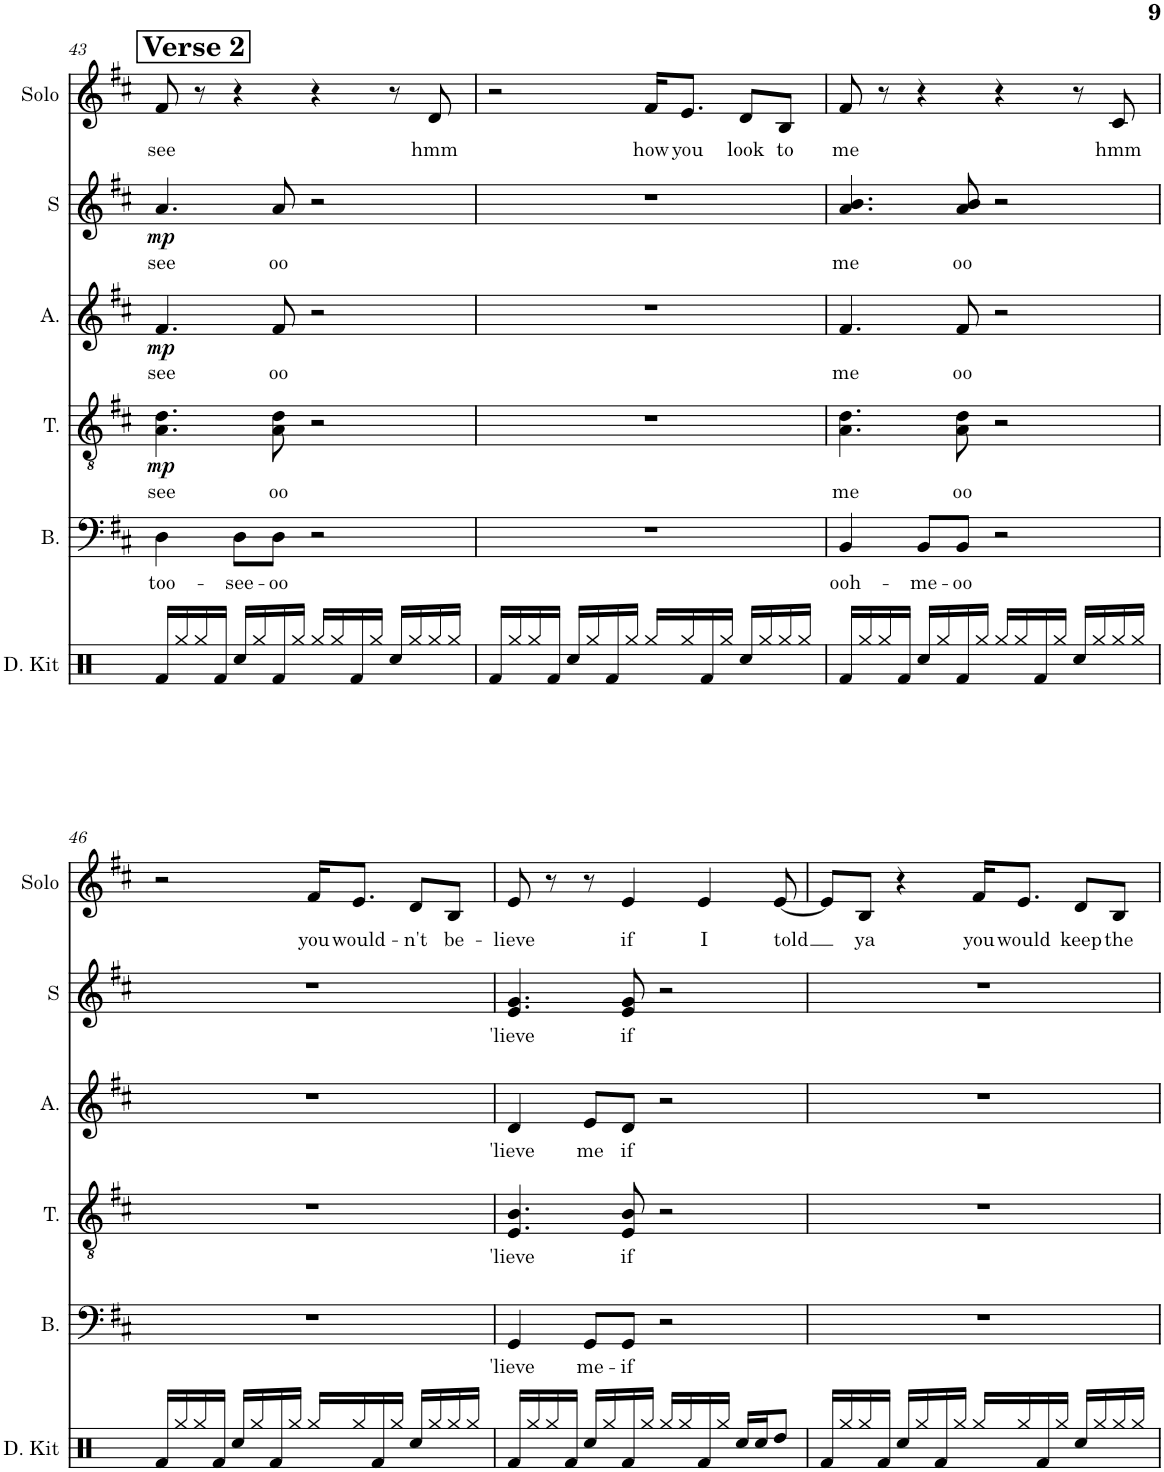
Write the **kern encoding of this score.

**kern	**kern	**text	**kern	**text	**dynam	**kern	**text	**dynam	**kern	**text	**dynam	**kern	**text
*part6	*part5	*part5	*part4	*part4	*part4	*part3	*part3	*part3	*part2	*part2	*part2	*part1	*part1
*staff6	*staff5	*staff5	*staff4	*staff4	*staff4	*staff3	*staff3	*staff3	*staff2	*staff2	*staff2	*staff1	*staff1
*I"Drum Kit	*I"Bass	*	*I"Tenor	*	*	*I"Alto	*	*	*I"Soprano	*	*	*I"Solo	*
*I'D. Kit	*I'B.	*	*I'T.	*	*	*I'A.	*	*	*I'S	*	*	*I'Solo	*
!!LO:PB:g=z
*clefX	*clefF4	*	*clefGv2	*	*	*clefG2	*	*	*clefG2	*	*	*clefG2	*
*k[]	*k[f#c#]	*	*k[f#c#]	*	*	*k[f#c#]	*	*	*k[f#c#]	*	*	*k[f#c#]	*
*M4/4	*M4/4	*	*M4/4	*	*	*M4/4	*	*	*M4/4	*	*	*M4/4	*
!!LO:REH:place=s1:a:B:cj:fs=14:t=Verse 2
=43	=43	=43	=43	=43	=43	=43	=43	=43	=43	=43	=43	=43	=43
!	!	!LO:LY:b	!	!LO:LY:b	!LO:DY:b	!	!LO:LY:b	!LO:DY:b	!	!LO:LY:b	!LO:DY:b	!	!LO:LY:b
16Rf/LL	4D\	too-	4.A\ 4.d\	see	mp	4.f#/	see	mp	4.a/	see	mp	8f#/	see
16Rgg/	.	.	.	.	.	.	.	.	.	.	.	.	.
16Rgg/	.	.	.	.	.	.	.	.	.	.	.	8r	.
16Rf/JJ	.	.	.	.	.	.	.	.	.	.	.	.	.
!	!	!LO:LY:b	!	!	!	!	!	!	!	!	!	!	!
16Rcc/LL	8D\L	-see-	.	.	.	.	.	.	.	.	.	4r	.
16Rgg/	.	.	.	.	.	.	.	.	.	.	.	.	.
!	!	!LO:LY:b	!	!LO:LY:b	!	!	!LO:LY:b	!	!	!LO:LY:b	!	!	!
16Rf/	8D\J	-oo	8A\ 8d\	oo	.	8f#/	oo	.	8a/	oo	.	.	.
16Rgg/JJ	.	.	.	.	.	.	.	.	.	.	.	.	.
16Rgg/LL	2r	.	2r	.	.	2r	.	.	2r	.	.	4r	.
16Rgg/	.	.	.	.	.	.	.	.	.	.	.	.	.
16Rf/	.	.	.	.	.	.	.	.	.	.	.	.	.
16Rgg/JJ	.	.	.	.	.	.	.	.	.	.	.	.	.
16Rcc/LL	.	.	.	.	.	.	.	.	.	.	.	8r	.
16Rgg/	.	.	.	.	.	.	.	.	.	.	.	.	.
!	!	!	!	!	!	!	!	!	!	!	!	!	!LO:LY:b
16Rgg/	.	.	.	.	.	.	.	.	.	.	.	8d/	hmm
16Rgg/JJ	.	.	.	.	.	.	.	.	.	.	.	.	.
=44	=44	=44	=44	=44	=44	=44	=44	=44	=44	=44	=44	=44	=44
16Rf/LL	1r	.	1r	.	.	1r	.	.	1r	.	.	2r	.
16Rgg/	.	.	.	.	.	.	.	.	.	.	.	.	.
16Rgg/	.	.	.	.	.	.	.	.	.	.	.	.	.
16Rf/JJ	.	.	.	.	.	.	.	.	.	.	.	.	.
16Rcc/LL	.	.	.	.	.	.	.	.	.	.	.	.	.
16Rgg/	.	.	.	.	.	.	.	.	.	.	.	.	.
16Rf/	.	.	.	.	.	.	.	.	.	.	.	.	.
16Rgg/JJ	.	.	.	.	.	.	.	.	.	.	.	.	.
!	!	!	!	!	!	!	!	!	!	!	!	!	!LO:LY:b
16Rgg/LL	.	.	.	.	.	.	.	.	.	.	.	16f#/KL	how
!	!	!	!	!	!	!	!	!	!	!	!	!	!LO:LY:b
16Rgg/	.	.	.	.	.	.	.	.	.	.	.	8.e/J	you
16Rf/	.	.	.	.	.	.	.	.	.	.	.	.	.
16Rgg/JJ	.	.	.	.	.	.	.	.	.	.	.	.	.
!	!	!	!	!	!	!	!	!	!	!	!	!	!LO:LY:b
16Rcc/LL	.	.	.	.	.	.	.	.	.	.	.	8d/L	look
16Rgg/	.	.	.	.	.	.	.	.	.	.	.	.	.
!	!	!	!	!	!	!	!	!	!	!	!	!	!LO:LY:b
16Rgg/	.	.	.	.	.	.	.	.	.	.	.	8B/J	to
16Rgg/JJ	.	.	.	.	.	.	.	.	.	.	.	.	.
=45	=45	=45	=45	=45	=45	=45	=45	=45	=45	=45	=45	=45	=45
!	!	!LO:LY:b	!	!LO:LY:b	!	!	!LO:LY:b	!	!	!LO:LY:b	!	!	!LO:LY:b
16Rf/LL	4BB/	ooh-	4.A\ 4.d\	me	.	4.f#/	me	.	4.a/ 4.b/	me	.	8f#/	me
16Rgg/	.	.	.	.	.	.	.	.	.	.	.	.	.
16Rgg/	.	.	.	.	.	.	.	.	.	.	.	8r	.
16Rf/JJ	.	.	.	.	.	.	.	.	.	.	.	.	.
!	!	!LO:LY:b	!	!	!	!	!	!	!	!	!	!	!
16Rcc/LL	8BB/L	-me-	.	.	.	.	.	.	.	.	.	4r	.
16Rgg/	.	.	.	.	.	.	.	.	.	.	.	.	.
!	!	!LO:LY:b	!	!LO:LY:b	!	!	!LO:LY:b	!	!	!LO:LY:b	!	!	!
16Rf/	8BB/J	-oo	8A\ 8d\	oo	.	8f#/	oo	.	8a/ 8b/	oo	.	.	.
16Rgg/JJ	.	.	.	.	.	.	.	.	.	.	.	.	.
16Rgg/LL	2r	.	2r	.	.	2r	.	.	2r	.	.	4r	.
16Rgg/	.	.	.	.	.	.	.	.	.	.	.	.	.
16Rf/	.	.	.	.	.	.	.	.	.	.	.	.	.
16Rgg/JJ	.	.	.	.	.	.	.	.	.	.	.	.	.
16Rcc/LL	.	.	.	.	.	.	.	.	.	.	.	8r	.
16Rgg/	.	.	.	.	.	.	.	.	.	.	.	.	.
!	!	!	!	!	!	!	!	!	!	!	!	!	!LO:LY:b
16Rgg/	.	.	.	.	.	.	.	.	.	.	.	8c#/	hmm
16Rgg/JJ	.	.	.	.	.	.	.	.	.	.	.	.	.
!!LO:LB:g=z
=46	=46	=46	=46	=46	=46	=46	=46	=46	=46	=46	=46	=46	=46
16Rf/LL	1r	.	1r	.	.	1r	.	.	1r	.	.	2r	.
16Rgg/	.	.	.	.	.	.	.	.	.	.	.	.	.
16Rgg/	.	.	.	.	.	.	.	.	.	.	.	.	.
16Rf/JJ	.	.	.	.	.	.	.	.	.	.	.	.	.
16Rcc/LL	.	.	.	.	.	.	.	.	.	.	.	.	.
16Rgg/	.	.	.	.	.	.	.	.	.	.	.	.	.
16Rf/	.	.	.	.	.	.	.	.	.	.	.	.	.
16Rgg/JJ	.	.	.	.	.	.	.	.	.	.	.	.	.
!	!	!	!	!	!	!	!	!	!	!	!	!	!LO:LY:b
16Rgg/LL	.	.	.	.	.	.	.	.	.	.	.	16f#/KL	you
!	!	!	!	!	!	!	!	!	!	!	!	!	!LO:LY:b
16Rgg/	.	.	.	.	.	.	.	.	.	.	.	8.e/J	would-
16Rf/	.	.	.	.	.	.	.	.	.	.	.	.	.
16Rgg/JJ	.	.	.	.	.	.	.	.	.	.	.	.	.
!	!	!	!	!	!	!	!	!	!	!	!	!	!LO:LY:b
16Rcc/LL	.	.	.	.	.	.	.	.	.	.	.	8d/L	-n't
16Rgg/	.	.	.	.	.	.	.	.	.	.	.	.	.
!	!	!	!	!	!	!	!	!	!	!	!	!	!LO:LY:b
16Rgg/	.	.	.	.	.	.	.	.	.	.	.	8B/J	be-
16Rgg/JJ	.	.	.	.	.	.	.	.	.	.	.	.	.
=47	=47	=47	=47	=47	=47	=47	=47	=47	=47	=47	=47	=47	=47
!	!	!LO:LY:b	!	!LO:LY:b	!	!	!LO:LY:b	!	!	!LO:LY:b	!	!	!LO:LY:b
16Rf/LL	4GG/	'lieve	4.E/ 4.B/	'lieve	.	4d/	'lieve	.	4.e/ 4.g/	'lieve	.	8e/	-lieve
16Rgg/	.	.	.	.	.	.	.	.	.	.	.	.	.
16Rgg/	.	.	.	.	.	.	.	.	.	.	.	8r	.
16Rf/JJ	.	.	.	.	.	.	.	.	.	.	.	.	.
!	!	!LO:LY:b	!	!	!	!	!LO:LY:b	!	!	!	!	!	!
16Rcc/LL	8GG/L	me-	.	.	.	8e/L	me	.	.	.	.	8r	.
16Rgg/	.	.	.	.	.	.	.	.	.	.	.	.	.
!	!	!LO:LY:b	!	!LO:LY:b	!	!	!LO:LY:b	!	!	!LO:LY:b	!	!	!LO:LY:b
16Rf/	8GG/J	-if	8E/ 8B/	if	.	8d/J	if	.	8e/ 8g/	if	.	4e/	if
16Rgg/JJ	.	.	.	.	.	.	.	.	.	.	.	.	.
16Rgg/LL	2r	.	2r	.	.	2r	.	.	2r	.	.	.	.
16Rgg/	.	.	.	.	.	.	.	.	.	.	.	.	.
!	!	!	!	!	!	!	!	!	!	!	!	!	!LO:LY:b
16Rf/	.	.	.	.	.	.	.	.	.	.	.	4e/	I
16Rgg/JJ	.	.	.	.	.	.	.	.	.	.	.	.	.
16Rcc/LL	.	.	.	.	.	.	.	.	.	.	.	.	.
16Rcc/J	.	.	.	.	.	.	.	.	.	.	.	.	.
!	!	!	!	!	!	!	!	!	!	!	!	!	!LO:LY:b
8Rdd/J	.	.	.	.	.	.	.	.	.	.	.	[8e/	told
=48	=48	=48	=48	=48	=48	=48	=48	=48	=48	=48	=48	=48	=48
16Rf/LL	1r	.	1r	.	.	1r	.	.	1r	.	.	8e/L]	.
16Rgg/	.	.	.	.	.	.	.	.	.	.	.	.	.
!	!	!	!	!	!	!	!	!	!	!	!	!	!LO:LY:b
16Rgg/	.	.	.	.	.	.	.	.	.	.	.	8B/J	ya
16Rf/JJ	.	.	.	.	.	.	.	.	.	.	.	.	.
16Rcc/LL	.	.	.	.	.	.	.	.	.	.	.	4r	.
16Rgg/	.	.	.	.	.	.	.	.	.	.	.	.	.
16Rf/	.	.	.	.	.	.	.	.	.	.	.	.	.
16Rgg/JJ	.	.	.	.	.	.	.	.	.	.	.	.	.
!	!	!	!	!	!	!	!	!	!	!	!	!	!LO:LY:b
16Rgg/LL	.	.	.	.	.	.	.	.	.	.	.	16f#/KL	you
!	!	!	!	!	!	!	!	!	!	!	!	!	!LO:LY:b
16Rgg/	.	.	.	.	.	.	.	.	.	.	.	8.e/J	would
16Rf/	.	.	.	.	.	.	.	.	.	.	.	.	.
16Rgg/JJ	.	.	.	.	.	.	.	.	.	.	.	.	.
!	!	!	!	!	!	!	!	!	!	!	!	!	!LO:LY:b
16Rcc/LL	.	.	.	.	.	.	.	.	.	.	.	8d/L	keep
16Rgg/	.	.	.	.	.	.	.	.	.	.	.	.	.
!	!	!	!	!	!	!	!	!	!	!	!	!	!LO:LY:b
16Rgg/	.	.	.	.	.	.	.	.	.	.	.	8B/J	the
16Rgg/JJ	.	.	.	.	.	.	.	.	.	.	.	.	.
=	=	=	=	=	=	=	=	=	=	=	=	=	=
*-	*-	*-	*-	*-	*-	*-	*-	*-	*-	*-	*-	*-	*-
